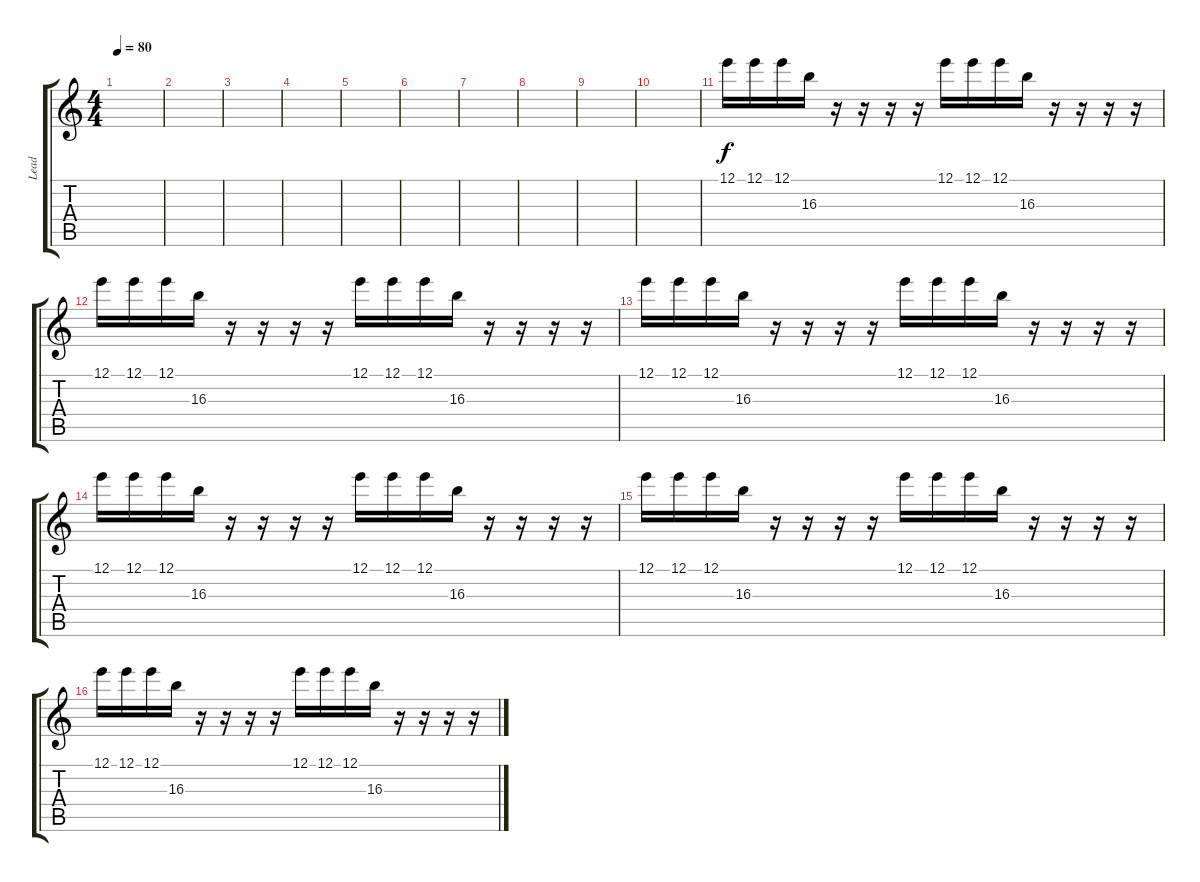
\track ("Lead" "Lead") {instrument acousticguitarnylon}
\staff {score tabs}
\tuning (E4 B3 G3 D3 A2 E2) {hide}
\ts (4 4)
\tempo 80
\clef g2
\ks c
|
|
|
|
|
|
|
|
|
|
12.1.16 12.1.16 12.1.16 16.3.16 r.16 r.16 r.16 r.16 12.1.16 12.1.16 12.1.16 16.3.16 r.16 r.16 r.16 r.16 |
12.1.16 12.1.16 12.1.16 16.3.16 r.16 r.16 r.16 r.16 12.1.16 12.1.16 12.1.16 16.3.16 r.16 r.16 r.16 r.16 |
12.1.16 12.1.16 12.1.16 16.3.16 r.16 r.16 r.16 r.16 12.1.16 12.1.16 12.1.16 16.3.16 r.16 r.16 r.16 r.16 |
12.1.16 12.1.16 12.1.16 16.3.16 r.16 r.16 r.16 r.16 12.1.16 12.1.16 12.1.16 16.3.16 r.16 r.16 r.16 r.16 |
12.1.16 12.1.16 12.1.16 16.3.16 r.16 r.16 r.16 r.16 12.1.16 12.1.16 12.1.16 16.3.16 r.16 r.16 r.16 r.16 |
12.1.16 12.1.16 12.1.16 16.3.16 r.16 r.16 r.16 r.16 12.1.16 12.1.16 12.1.16 16.3.16 r.16 r.16 r.16 r.16
